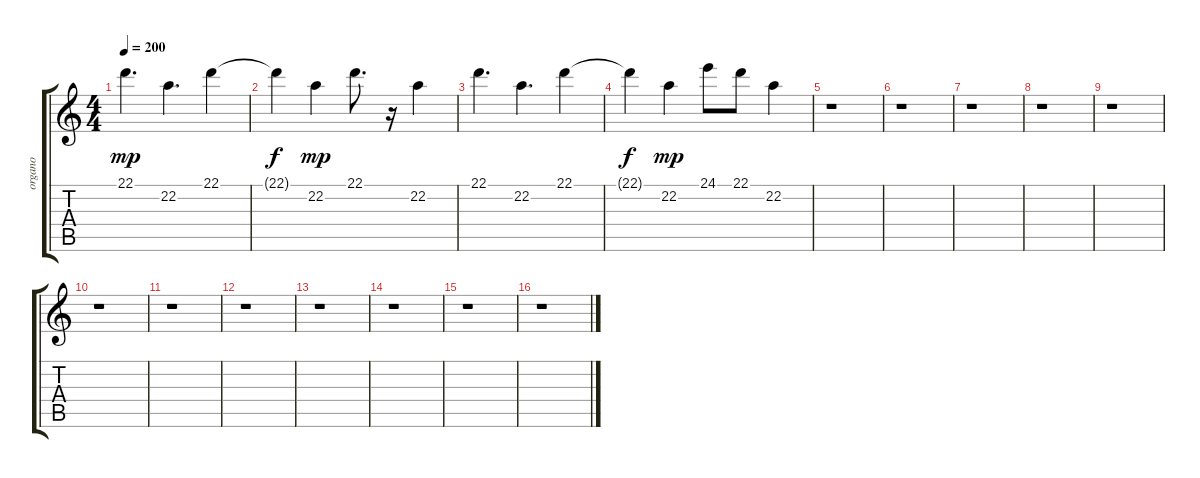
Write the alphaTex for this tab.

\track ("organo" "organo") {instrument rockorgan}
\staff {score tabs}
\tuning (E4 B3 G3 D3 A2 E2) {hide}
\ts (4 4)
\tempo 200
\clef g2
\ks c
22.1.4{d dy mp} 22.2.4{d} 22.1.4 |
22.1{t}.4{dy f} 22.2.4{dy mp} 22.1.8{d} r.16 22.2.4 |
22.1.4{d} 22.2.4{d} 22.1.4 |
22.1{t}.4{dy f} 22.2.4{dy mp} 24.1.8 22.1.8 22.2.4 |
r.1 |
r.1 |
r.1 |
r.1 |
r.1 |
r.1 |
r.1 |
r.1 |
r.1 |
r.1 |
r.1 |
r.1
